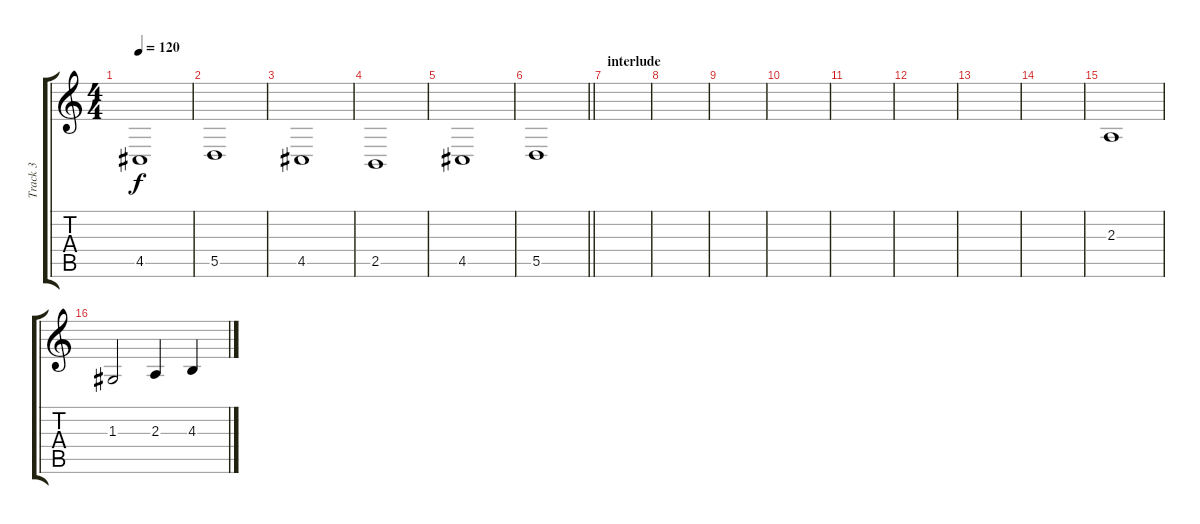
\track ("Track 3" "Track 3") {instrument cello}
\staff {score tabs}
\tuning (E4 B3 G3 D3 A2 E2) {hide}
\ts (4 4)
\tempo 120
\clef g2
\ks c
4.5.1{dy f} |
5.5.1 |
4.5.1 |
2.5.1 |
4.5.1 |
\barLineRight lightlight
5.5.1 |
\section ("" "interlude")
|
|
|
|
|
|
|
|
2.3.1 |
1.3.2 2.3.4 4.3.4
